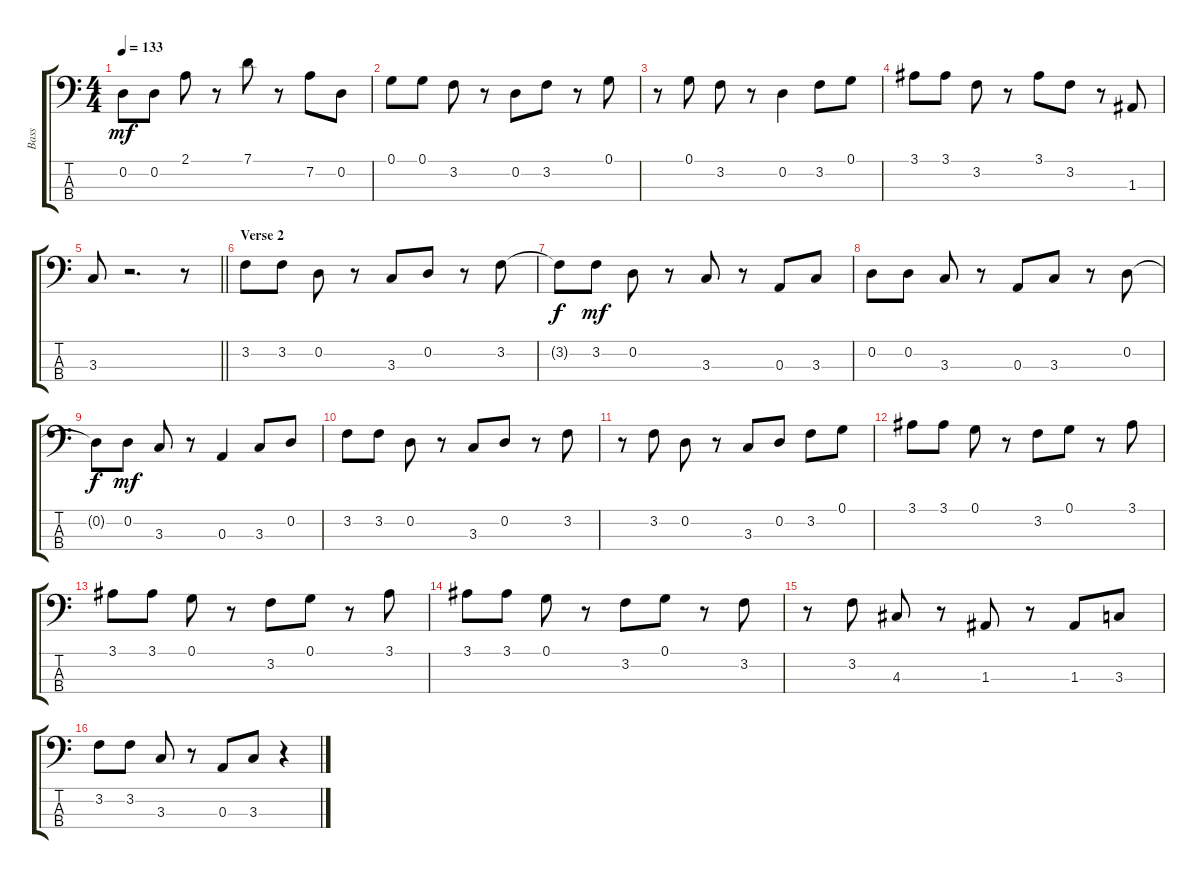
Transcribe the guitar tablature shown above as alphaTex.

\track ("Bass    " "Bass    ") {instrument electricbassfinger}
\staff {score tabs}
\tuning (G2 D2 A1 E1) {hide}
\ts (4 4)
\tempo 133
\clef f4
\ks c
0.2.8{dy mf} 0.2.8 2.1.8 r.8 7.1.8 r.8 7.2.8 0.2.8 |
0.1.8 0.1.8 3.2.8 r.8 0.2.8 3.2.8 r.8 0.1.8 |
r.8 0.1.8 3.2.8 r.8 0.2.4 3.2.8 0.1.8 |
3.1.8 3.1.8 3.2.8 r.8 3.1.8 3.2.8 r.8 1.3.8 |
\barLineRight lightlight
3.3.8 r.2{d} r.8 |
\section ("" "Verse 2")
3.2.8 3.2.8 0.2.8 r.8 3.3.8 0.2.8 r.8 3.2.8 |
3.2{t}.8{dy f} 3.2.8{dy mf} 0.2.8 r.8 3.3.8 r.8 0.3.8 3.3.8 |
0.2.8 0.2.8 3.3.8 r.8 0.3.8 3.3.8 r.8 0.2.8 |
0.2{t}.8{dy f} 0.2.8{dy mf} 3.3.8 r.8 0.3.4 3.3.8 0.2.8 |
3.2.8 3.2.8 0.2.8 r.8 3.3.8 0.2.8 r.8 3.2.8 |
r.8 3.2.8 0.2.8 r.8 3.3.8 0.2.8 3.2.8 0.1.8 |
3.1.8 3.1.8 0.1.8 r.8 3.2.8 0.1.8 r.8 3.1.8 |
3.1.8 3.1.8 0.1.8 r.8 3.2.8 0.1.8 r.8 3.1.8 |
3.1.8 3.1.8 0.1.8 r.8 3.2.8 0.1.8 r.8 3.2.8 |
r.8 3.2.8 4.3.8 r.8 1.3.8 r.8 1.3.8 3.3.8 |
3.2.8 3.2.8 3.3.8 r.8 0.3.8 3.3.8 r.4
